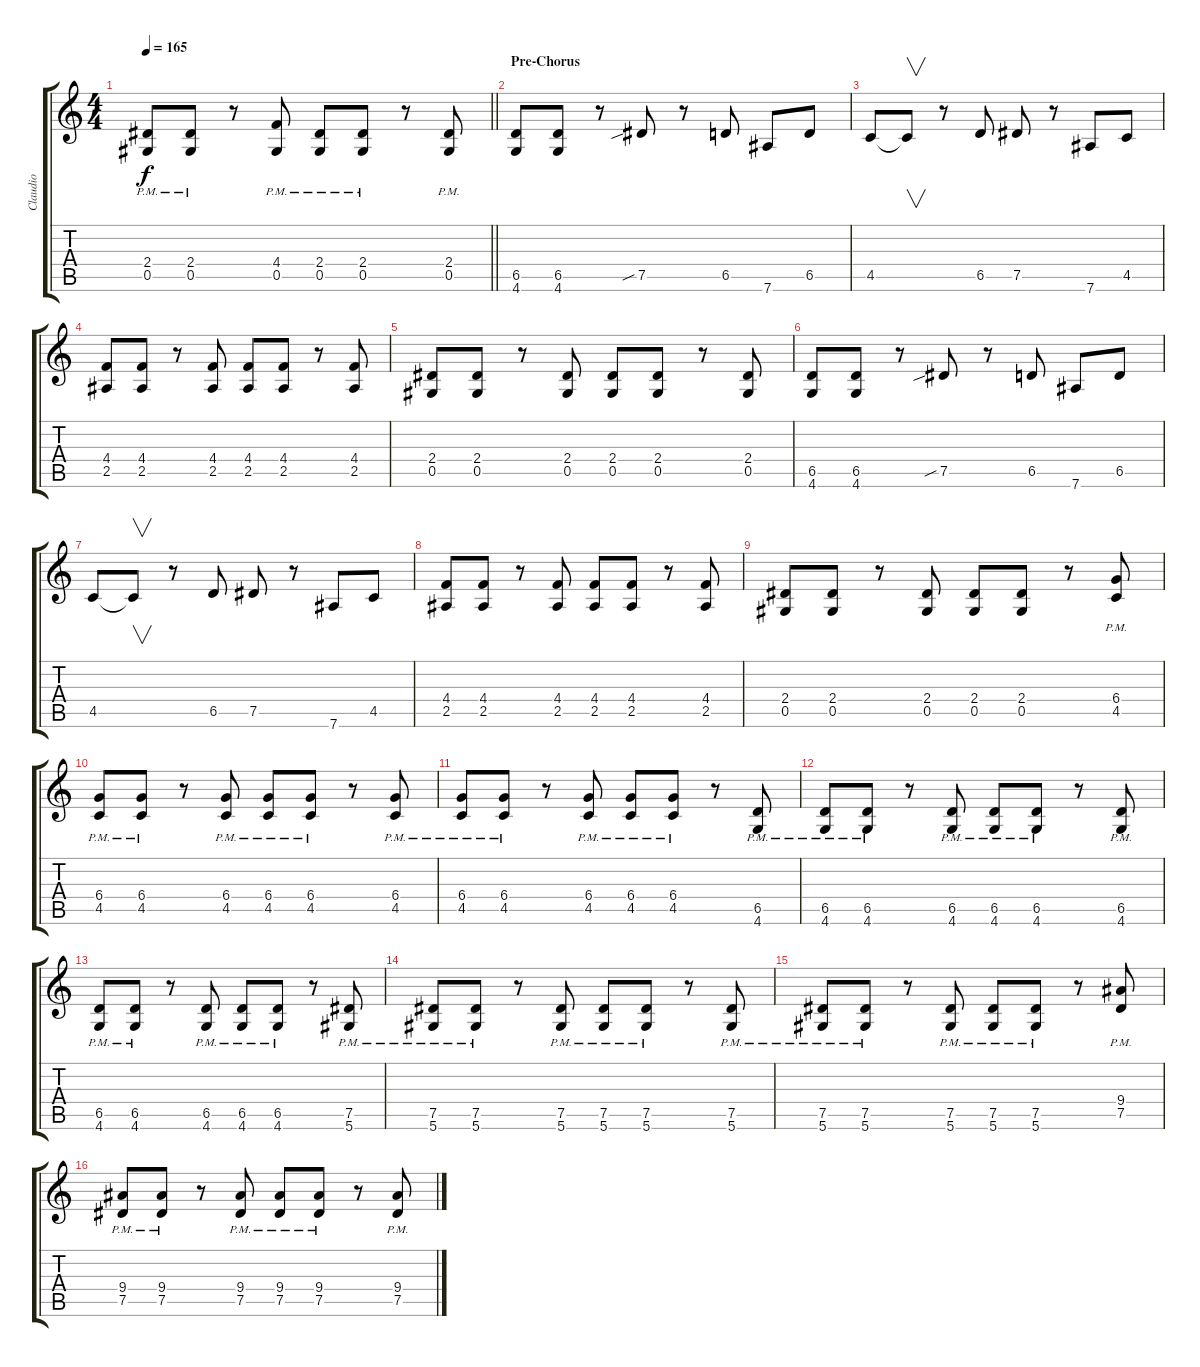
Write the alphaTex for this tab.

\track ("Claudio" "Claudio") {instrument overdrivenguitar}
\staff {score tabs}
\tuning (Eb4 Bb3 Gb3 Db3 Ab2 Eb2) {hide}
\ts (4 4)
\tempo 165
\clef g2
\barLineRight lightlight
\ks c
(2.4{pm} 0.5{pm}).8{dy f} (2.4{pm} 0.5{pm}).8 r.8 (4.4{pm} 0.5{pm}).8 (2.4{pm} 0.5{pm}).8 (2.4{pm} 0.5{pm}).8 r.8 (2.4{pm} 0.5{pm}).8 |
\section ("" "Pre-Chorus")
(6.5 4.6).8 (6.5 4.6).8 r.8 7.5{sib}.8 r.8 6.5.8 7.6.8 6.5.8 |
4.5.8 4.5{t}.8{v} r.8 6.5.8 7.5.8 r.8 7.6.8 4.5.8 |
(4.4 2.5).8 (4.4 2.5).8 r.8 (4.4 2.5).8 (4.4 2.5).8 (4.4 2.5).8 r.8 (4.4 2.5).8 |
(2.4 0.5).8 (2.4 0.5).8 r.8 (2.4 0.5).8 (2.4 0.5).8 (2.4 0.5).8 r.8 (2.4 0.5).8 |
(6.5 4.6).8 (6.5 4.6).8 r.8 7.5{sib}.8 r.8 6.5.8 7.6.8 6.5.8 |
4.5.8 4.5{t}.8{v} r.8 6.5.8 7.5.8 r.8 7.6.8 4.5.8 |
(4.4 2.5).8 (4.4 2.5).8 r.8 (4.4 2.5).8 (4.4 2.5).8 (4.4 2.5).8 r.8 (4.4 2.5).8 |
(2.4 0.5).8 (2.4 0.5).8 r.8 (2.4 0.5).8 (2.4 0.5).8 (2.4 0.5).8 r.8 (6.4{pm} 4.5{pm}).8 |
(6.4{pm} 4.5{pm}).8 (6.4{pm} 4.5{pm}).8 r.8 (6.4{pm} 4.5{pm}).8 (6.4{pm} 4.5{pm}).8 (6.4{pm} 4.5{pm}).8 r.8 (6.4{pm} 4.5{pm}).8 |
(6.4{pm} 4.5{pm}).8 (6.4{pm} 4.5{pm}).8 r.8 (6.4{pm} 4.5{pm}).8 (6.4{pm} 4.5{pm}).8 (6.4{pm} 4.5{pm}).8 r.8 (6.5{pm} 4.6{pm}).8 |
(6.5{pm} 4.6{pm}).8 (6.5{pm} 4.6{pm}).8 r.8 (6.5{pm} 4.6{pm}).8 (6.5{pm} 4.6{pm}).8 (6.5{pm} 4.6{pm}).8 r.8 (6.5{pm} 4.6{pm}).8 |
(6.5{pm} 4.6{pm}).8 (6.5{pm} 4.6{pm}).8 r.8 (6.5{pm} 4.6{pm}).8 (6.5{pm} 4.6{pm}).8 (6.5{pm} 4.6{pm}).8 r.8 (7.5{pm} 5.6{pm}).8 |
(7.5{pm} 5.6{pm}).8 (7.5{pm} 5.6{pm}).8 r.8 (7.5{pm} 5.6{pm}).8 (7.5{pm} 5.6{pm}).8 (7.5{pm} 5.6{pm}).8 r.8 (7.5{pm} 5.6{pm}).8 |
(7.5{pm} 5.6{pm}).8 (7.5{pm} 5.6{pm}).8 r.8 (7.5{pm} 5.6{pm}).8 (7.5{pm} 5.6{pm}).8 (7.5{pm} 5.6{pm}).8 r.8 (9.4{pm} 7.5{pm}).8 |
(9.4{pm} 7.5{pm}).8 (9.4{pm} 7.5{pm}).8 r.8 (9.4{pm} 7.5{pm}).8 (9.4{pm} 7.5{pm}).8 (9.4{pm} 7.5{pm}).8 r.8 (9.4{pm} 7.5{pm}).8
